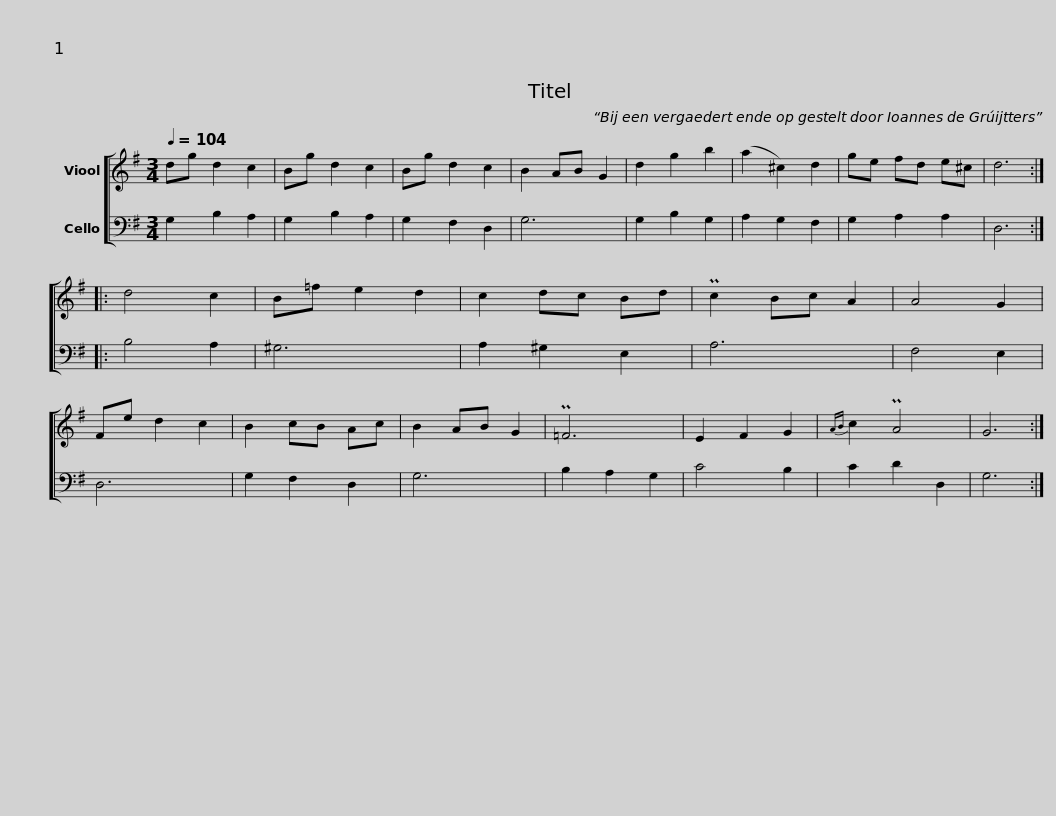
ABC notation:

X:1
%%score [ 1 2 ]
L:1/8
Q:1/4=104
M:3/4
I:linebreak $
K:G
V:1 treble
V:2 bass
V:1
 dg d2 c2 | Bg d2 c2 | Bg d2 c2 | B2 AB G2 |$ d2 g2 b2 | %5
 (a2 ^c2) d2 | ge fd e^c | d6 ::$ d4 c2 | B=f e2 d2 | %10
 c2 dc Bd | Pc2 Bc A2 |$ A4 G2 | Fe d2 c2 | B2 cB Ac | %15
 B2 AB G2 |$ P=F6 | E2 F2 G2 |{AB} c2 PA4 | G6 :| %20
V:2
 G,2 B,2 A,2 | G,2 B,2 A,2 | G,2 F,2 D,2 | G,6 |$ G,2 B,2 G,2 | %5
 A,2 G,2 F,2 | G,2 A,2 A,2 | D,6 ::$ B,4 A,2 | ^G,6 | %10
 A,2 ^G,2 E,2 | A,6 |$ F,4 E,2 | D,6 | G,2 F,2 D,2 | %15
 G,6 |$ B,2 A,2 G,2 | C4 B,2 | C2 D2 D,2 | G,6 :| %20
